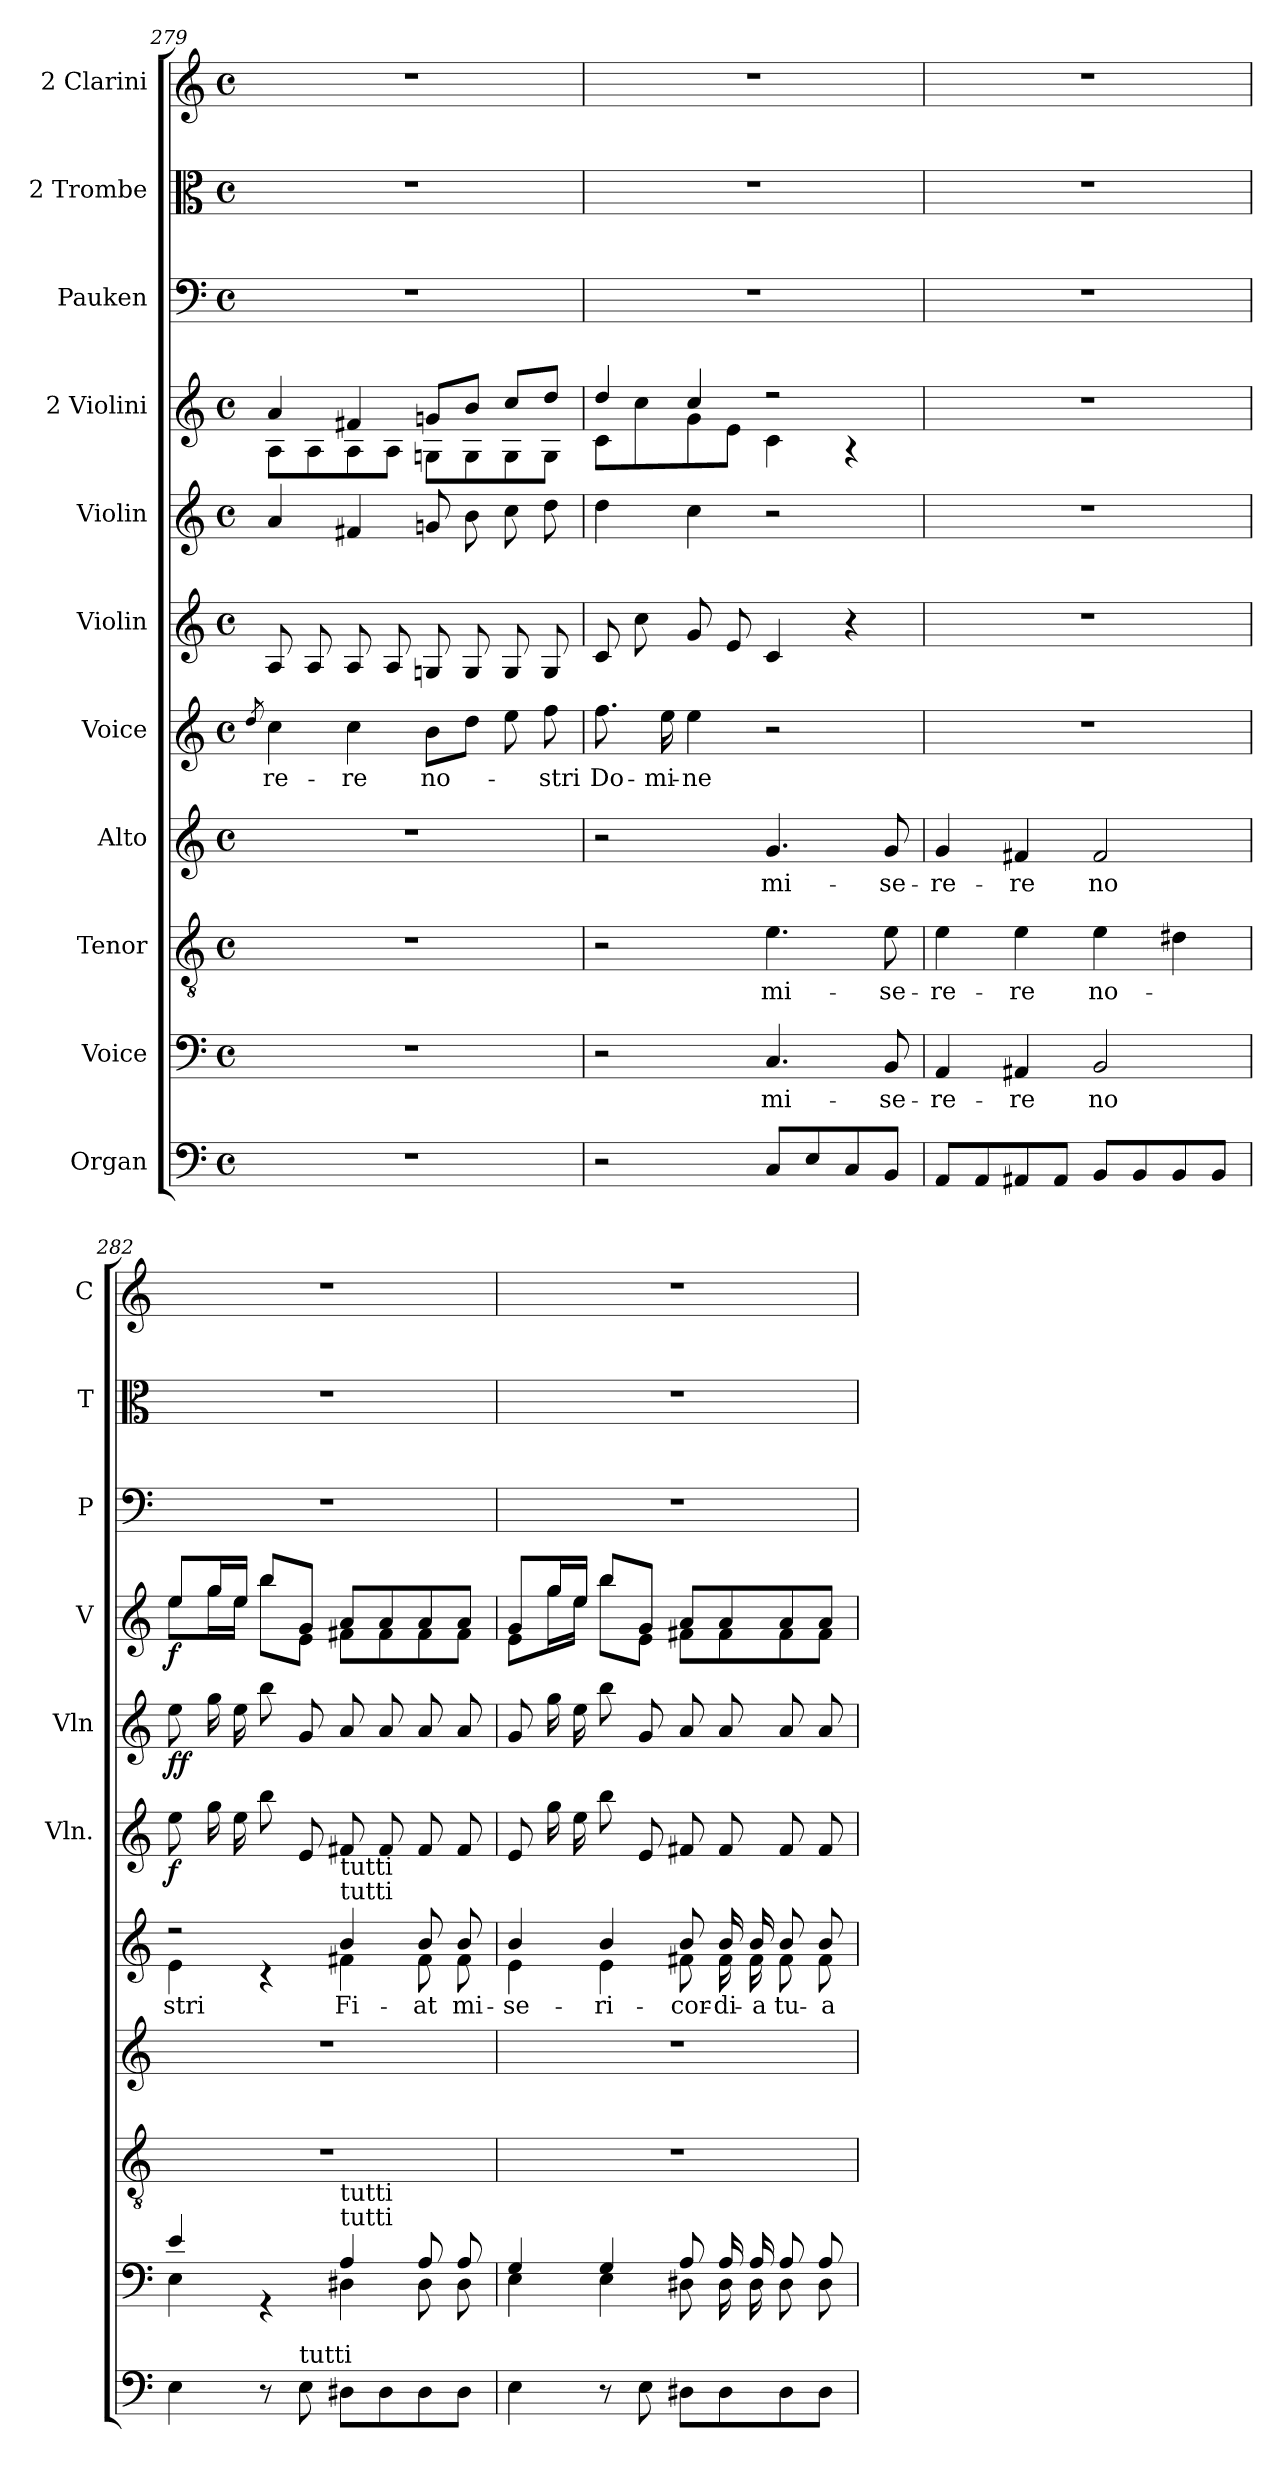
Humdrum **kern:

**kern	**kern	**text	**kern	**text	**kern	**text	**kern	**text	**kern	**dynam	**kern	**dynam	**kern	**dynam	**kern	**kern	**kern
*part11	*part10	*part10	*part9	*part9	*part8	*part8	*part7	*part7	*part6	*part6	*part5	*part5	*part4	*part4	*part3	*part2	*part1
*staff11	*staff10	*staff10	*staff9	*staff9	*staff8	*staff8	*staff7	*staff7	*staff6	*staff6	*staff5	*staff5	*staff4	*staff4	*staff3	*staff2	*staff1
*I"Organ	*I"Voice	*	*I"Tenor	*	*I"Alto	*	*I"Voice	*	*I"Violin	*	*I"Violin	*	*I"2 Violini	*	*I"Pauken	*I"2 Trombe	*I"2 Clarini
*	*	*	*	*	*	*	*	*	*I'Vln.	*	*I'Vln	*	*I'V	*	*I'P	*I'T	*I'C
*clefF4	*clefF4	*	*clefGv2	*	*clefG2	*	*clefG2	*	*clefG2	*	*clefG2	*	*clefG2	*	*clefF4	*clefC3	*clefG2
*k[]	*k[]	*	*k[]	*	*k[]	*	*k[]	*	*k[]	*	*k[]	*	*k[]	*	*k[]	*k[]	*k[]
*M4/4	*M4/4	*	*M4/4	*	*M4/4	*	*M4/4	*	*M4/4	*	*M4/4	*	*M4/4	*	*M4/4	*M4/4	*M4/4
*met(c)	*met(c)	*	*met(c)	*	*met(c)	*	*met(c)	*	*met(c)	*	*met(c)	*	*met(c)	*	*met(c)	*met(c)	*met(c)
=279	=279	=279	=279	=279	=279	=279	=279	=279	=279	=279	=279	=279	=279	=279	=279	=279	=279
.	.	.	.	.	.	.	8qdd/	.	.	.	.	.	.	.	.	.	.
!	!	!	!	!	!	!	!	!LO:LY:b	!	!	!	!	!	!	!	!	!
*	*	*	*	*	*	*	*	*	*	*	*	*	*^	*	*	*	*
1r	1r	.	1r	.	1r	.	4cc\	-re-	8A/	.	4a/	.	4a/	8A\L	.	1r	1r	1r
.	.	.	.	.	.	.	.	.	8A/	.	.	.	.	8A\	.	.	.	.
!	!	!	!	!	!	!	!	!LO:LY:b	!	!	!	!	!	!	!	!	!	!
.	.	.	.	.	.	.	4cc\	-re	8A/	.	4f#X/	.	4f#X/	8A\	.	.	.	.
.	.	.	.	.	.	.	.	.	8A/	.	.	.	.	8A\J	.	.	.	.
!	!	!	!	!	!	!	!	!LO:LY:b	!	!	!	!	!	!	!	!	!	!
.	.	.	.	.	.	.	8b\L	no-	8Gn/	.	8gn/	.	8gn/L	8Gn\L	.	.	.	.
.	.	.	.	.	.	.	8dd\J	.	8G/	.	8b\	.	8b/J	8G\	.	.	.	.
.	.	.	.	.	.	.	8ee\	.	8G/	.	8cc\	.	8cc/L	8G\	.	.	.	.
!	!	!	!	!	!	!	!	!LO:LY:b	!	!	!	!	!	!	!	!	!	!
.	.	.	.	.	.	.	8ff\	-stri	8G/	.	8dd\	.	8dd/J	8G\J	.	.	.	.
=280	=280	=280	=280	=280	=280	=280	=280	=280	=280	=280	=280	=280	=280	=280	=280	=280	=280	=280
!	!	!	!	!	!	!	!	!LO:LY:b	!	!	!	!	!	!	!	!	!	!
2r	2r	.	2r	.	2r	.	8.ff\	Do-	8c/	.	4dd\	.	4dd/	8c\L	.	1r	1r	1r
.	.	.	.	.	.	.	.	.	8cc\	.	.	.	.	8cc\	.	.	.	.
!	!	!	!	!	!	!	!	!LO:LY:b	!	!	!	!	!	!	!	!	!	!
.	.	.	.	.	.	.	16ee\	-mi-	.	.	.	.	.	.	.	.	.	.
!	!	!	!	!	!	!	!	!LO:LY:b	!	!	!	!	!	!	!	!	!	!
.	.	.	.	.	.	.	4ee\	-ne	8g/	.	4cc\	.	4cc/	8g\	.	.	.	.
.	.	.	.	.	.	.	.	.	8e/	.	.	.	.	8e\J	.	.	.	.
!	!	!LO:LY:b	!	!LO:LY:b	!	!LO:LY:b	!	!	!	!	!	!	!	!	!	!	!	!
8C/L	4.C/	mi-	4.e\	mi-	4.g/	mi-	2r	.	4c/	.	2r	.	2r	4c\	.	.	.	.
8E/	.	.	.	.	.	.	.	.	.	.	.	.	.	.	.	.	.	.
8C/	.	.	.	.	.	.	.	.	4r	.	.	.	.	4r	.	.	.	.
!	!	!LO:LY:b	!	!LO:LY:b	!	!LO:LY:b	!	!	!	!	!	!	!	!	!	!	!	!
8BB/J	8BB/	-se-	8e\	-se-	8g/	-se-	.	.	.	.	.	.	.	.	.	.	.	.
*	*	*	*	*	*	*	*	*	*	*	*	*	*v	*v	*	*	*	*
!!LO:LB:g=z
=281	=281	=281	=281	=281	=281	=281	=281	=281	=281	=281	=281	=281	=281	=281	=281	=281	=281
!	!	!LO:LY:b	!	!LO:LY:b	!	!LO:LY:b	!	!	!	!	!	!	!	!	!	!	!
8AA/L	4AA/	-re-	4e\	-re-	4g/	-re-	1r	.	1r	.	1r	.	1r	.	1r	1r	1r
8AA/	.	.	.	.	.	.	.	.	.	.	.	.	.	.	.	.	.
!	!	!LO:LY:b	!	!LO:LY:b	!	!LO:LY:b	!	!	!	!	!	!	!	!	!	!	!
8AA#X/	4AA#X/	-re	4e\	-re	4f#X/	-re	.	.	.	.	.	.	.	.	.	.	.
8AA#/J	.	.	.	.	.	.	.	.	.	.	.	.	.	.	.	.	.
!	!	!LO:LY:b	!	!LO:LY:b	!	!LO:LY:b	!	!	!	!	!	!	!	!	!	!	!
8BB/L	2BB/	no	4e\	no-	2f#/	no	.	.	.	.	.	.	.	.	.	.	.
8BB/	.	.	.	.	.	.	.	.	.	.	.	.	.	.	.	.	.
8BB/	.	.	4d#X\	.	.	.	.	.	.	.	.	.	.	.	.	.	.
8BB/J	.	.	.	.	.	.	.	.	.	.	.	.	.	.	.	.	.
=282	=282	=282	=282	=282	=282	=282	=282	=282	=282	=282	=282	=282	=282	=282	=282	=282	=282
*	*^	*	*	*	*	*	*^	*	*	*	*	*	*	*	*	*	*
!	!	!	!	!	!	!	!	!	!	!LO:LY:b	!	!LO:DY:b	!	!LO:DY:b	!	!	!	!	!
*	*	*	*	*	*	*	*	*	*	*	*	*	*	*	*^	*	*	*	*
!	!	!	!	!	!	!	!	!	!	!	!	!	!	!LO:DY:n=1:b	!	!	!LO:DY:b	!	!	!
4E\	4e/	4E\	.	1r	.	1r	.	2r	4e\	stri	8ee\	f	8ee\	f f	8ee/L	8ee\L	f	1r	1r	1r
.	.	.	.	.	.	.	.	.	.	.	16gg\	.	16gg\	.	16gg/L	16gg\L	.	.	.	.
.	.	.	.	.	.	.	.	.	.	.	16ee\	.	16ee\	.	16ee/JJ	16ee\JJ	.	.	.	.
8r	4rGG	4ryy	.	.	.	.	.	.	4r	.	8bb\	.	8bb\	.	8bb/L	8bb\L	.	.	.	.
!LO:TX:a:t=tutti	!	!	!	!	!	!	!	!	!	!	!	!	!	!	!	!	!	!	!	!
8E\	.	.	.	.	.	.	.	.	.	.	8e/	.	8g/	.	8g/J	8e\J	.	.	.	.
!	!	!	!	!	!	!	!	!LO:TX:a:t=tutti	!	!	!	!	!	!	!	!	!	!	!	!
!	!	!	!	!	!	!	!	!LO:TX:a:t=tutti	!	!	!	!	!	!	!	!	!	!	!	!
!	!LO:TX:a:t=tutti	!	!	!	!	!	!	!	!	!	!	!	!	!	!	!	!	!	!	!
!	!LO:TX:a:t=tutti	!	!	!	!	!	!	!	!	!	!	!	!	!	!	!	!	!	!	!
!	!	!	!	!	!	!	!	!	!	!LO:LY:b	!	!	!	!	!	!	!	!	!	!
8D#X\L	4A/	4D#X\	.	.	.	.	.	4b/	4f#X\	Fi-	8f#X/	.	8a/	.	8a/L	8f#X\L	.	.	.	.
8D#\	.	.	.	.	.	.	.	.	.	.	8f#/	.	8a/	.	8a/	8f#\	.	.	.	.
!	!	!	!	!	!	!	!	!	!	!LO:LY:b	!	!	!	!	!	!	!	!	!	!
8D#\	8A/	8D#\	.	.	.	.	.	8b/	8f#\	-at	8f#/	.	8a/	.	8a/	8f#\	.	.	.	.
!	!	!	!	!	!	!	!	!	!	!LO:LY:b	!	!	!	!	!	!	!	!	!	!
8D#\J	8A/	8D#\	.	.	.	.	.	8b/	8f#\	mi-	8f#/	.	8a/	.	8a/J	8f#\J	.	.	.	.
=283	=283	=283	=283	=283	=283	=283	=283	=283	=283	=283	=283	=283	=283	=283	=283	=283	=283	=283	=283	=283
!	!	!	!	!	!	!	!	!	!	!LO:LY:b	!	!	!	!	!	!	!	!	!	!
4E\	4G/	4E\	.	1r	.	1r	.	4b/	4e\	-se-	8e/	.	8g/	.	8g/L	8e\L	.	1r	1r	1r
.	.	.	.	.	.	.	.	.	.	.	16gg\	.	16gg\	.	16gg/L	16gg\L	.	.	.	.
.	.	.	.	.	.	.	.	.	.	.	16ee\	.	16ee\	.	16ee/JJ	16ee\JJ	.	.	.	.
!	!	!	!	!	!	!	!	!	!	!LO:LY:b	!	!	!	!	!	!	!	!	!	!
8r	4G/	4E\	.	.	.	.	.	4b/	4e\	-ri-	8bb\	.	8bb\	.	8bb/L	8bb\L	.	.	.	.
8E\	.	.	.	.	.	.	.	.	.	.	8e/	.	8g/	.	8g/J	8e\J	.	.	.	.
!	!	!	!	!	!	!	!	!	!	!LO:LY:b	!	!	!	!	!	!	!	!	!	!
8D#X\L	8A/	8D#X\	.	.	.	.	.	8b/	8f#X\	-cor-	8f#X/	.	8a/	.	8a/L	8f#X\L	.	.	.	.
!	!	!	!	!	!	!	!	!	!	!LO:LY:b	!	!	!	!	!	!	!	!	!	!
8D#\	16A/	16D#\	.	.	.	.	.	16b/	16f#\	-di-	8f#/	.	8a/	.	8a/	8f#\	.	.	.	.
!	!	!	!	!	!	!	!	!	!	!LO:LY:b	!	!	!	!	!	!	!	!	!	!
.	16A/	16D#\	.	.	.	.	.	16b/	16f#\	-a	.	.	.	.	.	.	.	.	.	.
!	!	!	!	!	!	!	!	!	!	!LO:LY:b	!	!	!	!	!	!	!	!	!	!
8D#\	8A/	8D#\	.	.	.	.	.	8b/	8f#\	tu-	8f#/	.	8a/	.	8a/	8f#\	.	.	.	.
!	!	!	!	!	!	!	!	!	!	!LO:LY:b	!	!	!	!	!	!	!	!	!	!
8D#\J	8A/	8D#\	.	.	.	.	.	8b/	8f#\	-a	8f#/	.	8a/	.	8a/J	8f#\J	.	.	.	.
*	*v	*v	*	*	*	*	*	*v	*v	*	*	*	*	*	*v	*v	*	*	*	*
=	=	=	=	=	=	=	=	=	=	=	=	=	=	=	=	=	=
*-	*-	*-	*-	*-	*-	*-	*-	*-	*-	*-	*-	*-	*-	*-	*-	*-	*-
